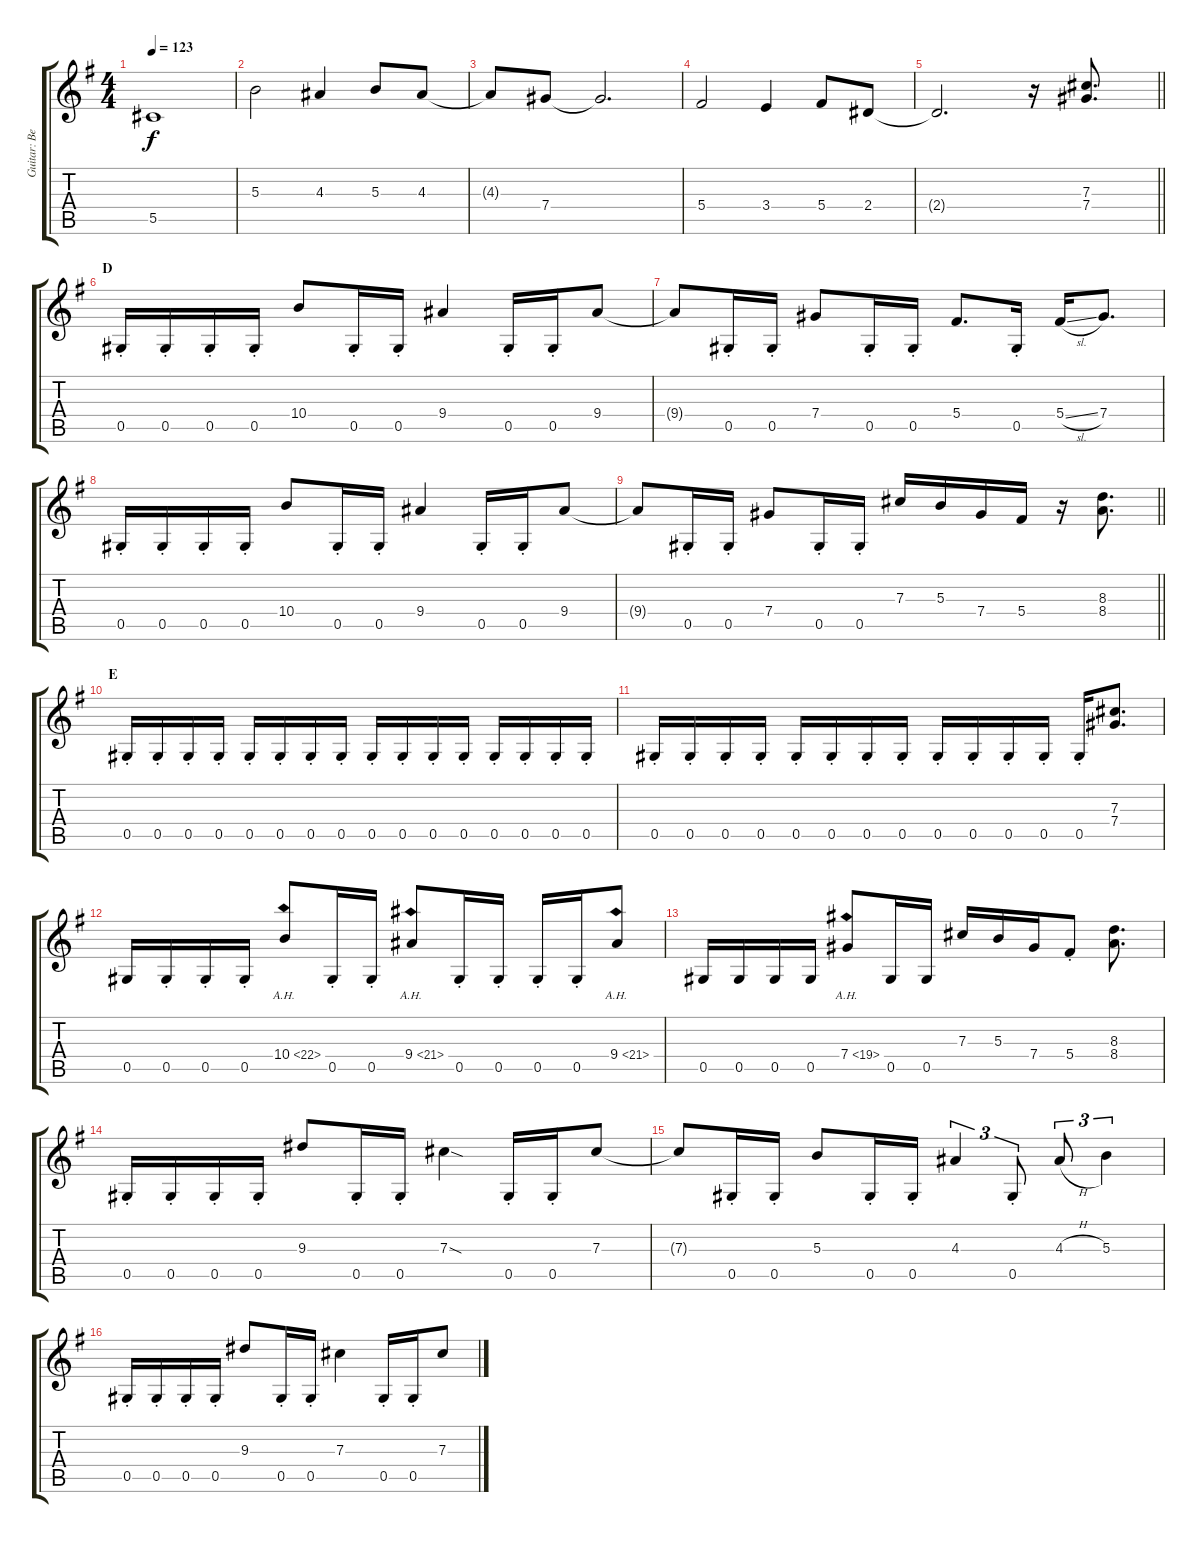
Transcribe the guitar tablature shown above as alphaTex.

\track ("Guitar: Ben" "Guitar: Be") {instrument distortionguitar}
\staff {score tabs}
\tuning (Eb4 Bb3 Gb3 Db3 Ab2 Eb2) {hide}
\ts (4 4)
\tempo 123
\clef g2
\ks g
5.5{t}.1{dy f} |
5.3.2 4.3.4 5.3.8 4.3.8 |
4.3{t}.8 7.4.8 7.4{t}.2{d} |
5.4.2 3.4.4 5.4.8 2.4.8 |
\barLineRight lightlight
2.4{t}.2{d} r.16 (7.3 7.4).8{d} |
\section ("" "D")
0.5{st}.16 0.5{st}.16 0.5{st}.16 0.5{st}.16 10.4.8 0.5{st}.16 0.5{st}.16 9.4.4 0.5{st}.16 0.5{st}.16 9.4.8 |
9.4{t}.8 0.5{st}.16 0.5{st}.16 7.4.8 0.5{st}.16 0.5{st}.16 5.4.8{d} 0.5{st}.16 5.4{sl}.16 7.4.8{d} |
0.5{st}.16 0.5{st}.16 0.5{st}.16 0.5{st}.16 10.4.8 0.5{st}.16 0.5{st}.16 9.4.4 0.5{st}.16 0.5{st}.16 9.4.8 |
\barLineRight lightlight
9.4{t}.8 0.5{st}.16 0.5{st}.16 7.4.8 0.5{st}.16 0.5{st}.16 7.3.16 5.3.16 7.4.16 5.4.16 r.16 (8.3 8.4).8{d} |
\section ("" "E")
0.5{st}.16 0.5{st}.16 0.5{st}.16 0.5{st}.16 0.5{st}.16 0.5{st}.16 0.5{st}.16 0.5{st}.16 0.5{st}.16 0.5{st}.16 0.5{st}.16 0.5{st}.16 0.5{st}.16 0.5{st}.16 0.5{st}.16 0.5{st}.16 |
0.5{st}.16 0.5{st}.16 0.5{st}.16 0.5{st}.16 0.5{st}.16 0.5{st}.16 0.5{st}.16 0.5{st}.16 0.5{st}.16 0.5{st}.16 0.5{st}.16 0.5{st}.16 0.5{st}.16 (7.3 7.4).8{d} |
0.5.16 0.5{st}.16 0.5{st}.16 0.5{st}.16 10.4{ah 12}.8 0.5{st}.16 0.5{st}.16 9.4{ah 12}.8 0.5{st}.16 0.5{st}.16 0.5{st}.16 0.5{st}.16 9.4{ah 12}.8 |
0.5.16 0.5.16 0.5.16 0.5.16 7.4{ah 12}.8 0.5.16 0.5.16 7.3.16 5.3.16 7.4.16 5.4{st}.8 (8.3 8.4).8{d} |
0.5{st}.16 0.5{st}.16 0.5{st}.16 0.5{st}.16 9.3.8 0.5{st}.16 0.5{st}.16 7.3{sod}.4 0.5{st}.16 0.5{st}.16 7.3.8 |
7.3{t}.8 0.5{st}.16 0.5{st}.16 5.3.8 0.5{st}.16 0.5{st}.16 4.3.4{tu (3 2)} 0.5{st}.8{tu (3 2)} 4.3{h}.8{tu (3 2)} 5.3.4{tu (3 2)} |
0.5{st}.16 0.5{st}.16 0.5{st}.16 0.5{st}.16 9.3.8 0.5{st}.16 0.5{st}.16 7.3.4 0.5{st}.16 0.5{st}.16 7.3.8
